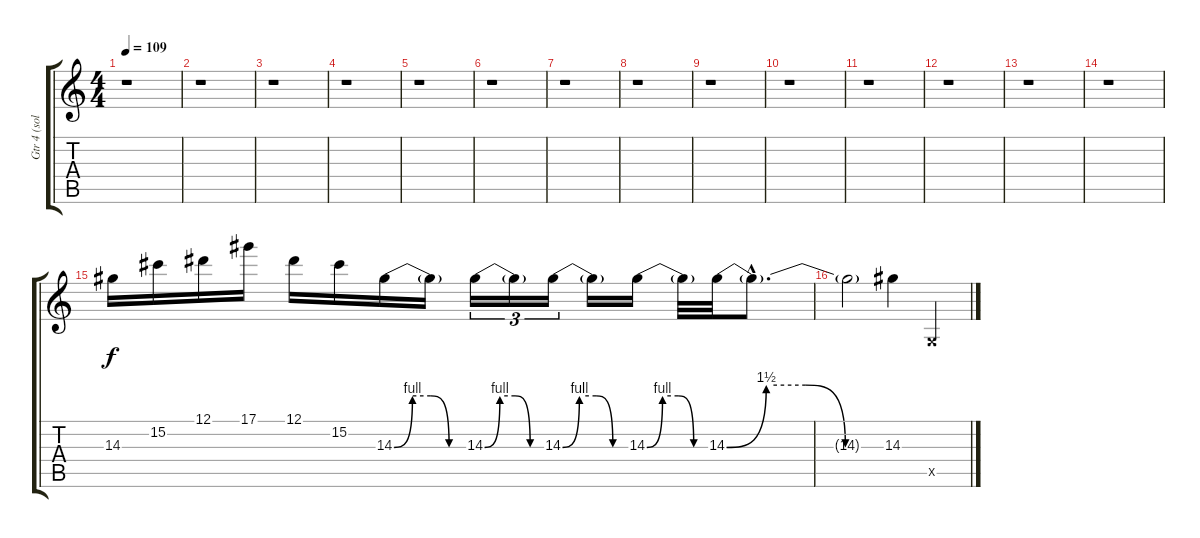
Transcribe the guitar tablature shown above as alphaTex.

\track ("Gtr 4 (solo)" "Gtr 4 (sol") {instrument distortionguitar}
\staff {score tabs}
\tuning (Eb4 Bb3 Gb3 Db3 Ab2 Eb2) {hide}
\ts (4 4)
\tempo 109
\clef g2
\ks c
r.1{dy f} |
r.1 |
r.1 |
r.1 |
r.1 |
r.1 |
r.1 |
r.1 |
r.1 |
r.1 |
r.1 |
r.1 |
r.1 |
r.1 |
14.3.16 15.2.16 12.1.16 17.1.16 12.1.16 15.2.16 14.3{be (custom 0 0 15 4 30 4 45 0 60 0)}.16 14.3{t}.16 14.3{be (custom 0 0 15 4 30 4 45 0 60 0)}.16{tu (3 2)} 14.3{t}.16{tu (3 2)} 14.3{be (custom 0 0 15 4 30 4 45 0 60 0)}.16{tu (3 2)} 14.3{t}.16 14.3{be (custom 0 0 15 4 30 4 45 0 60 0)}.16 14.3{t}.32 14.3{be (custom 0 0 15 6 30 6 45 0 60 0)}.32 14.3{hac t}.8{d} |
14.3{t}.2 14.3.4 -1.5{x}.4
